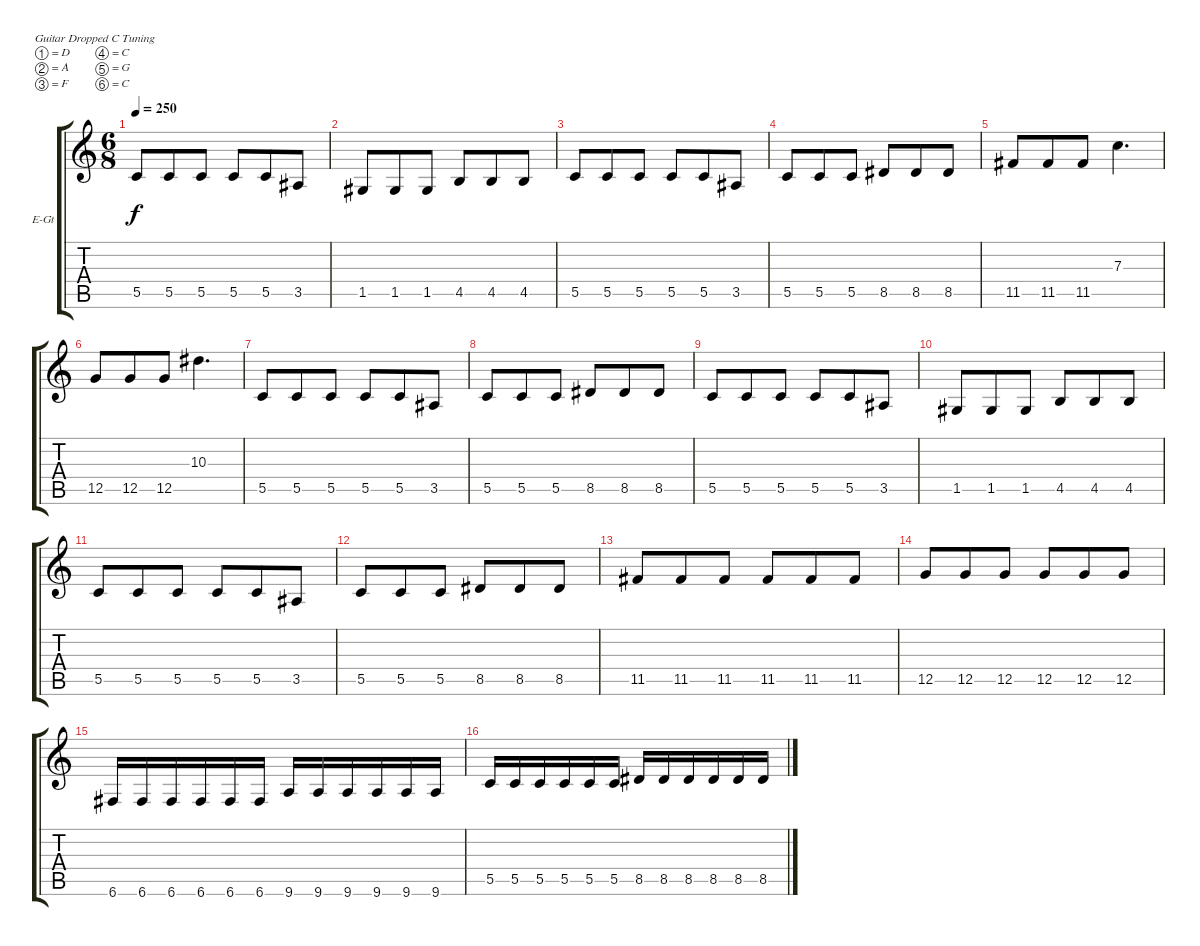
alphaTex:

\defaultSystemsLayout 4
\bracketExtendMode groupsimilarinstruments
\firstSystemTrackNameOrientation horizontal
\otherSystemsTrackNameOrientation horizontal
\track ("Chris Valenzuela " "E-Gt") {instrument distortionguitar}
\staff {score tabs}
\tuning (D4 A3 F3 C3 G2 C2)
\ts (6 8)
\tempo 250
\clef g2
\ks c
5.5.8{dy f} 5.5.8 5.5.8 5.5.8 5.5.8 3.5.8 |
1.5.8 1.5.8 1.5.8 4.5.8 4.5.8 4.5.8 |
5.5.8 5.5.8 5.5.8 5.5.8 5.5.8 3.5.8 |
5.5.8 5.5.8 5.5.8 8.5.8 8.5.8 8.5.8 |
11.5.8 11.5.8 11.5.8 7.3.4{d} |
12.5.8 12.5.8 12.5.8 10.3.4{d} |
5.5.8 5.5.8 5.5.8 5.5.8 5.5.8 3.5.8 |
5.5.8 5.5.8 5.5.8 8.5.8 8.5.8 8.5.8 |
5.5.8 5.5.8 5.5.8 5.5.8 5.5.8 3.5.8 |
1.5.8 1.5.8 1.5.8 4.5.8 4.5.8 4.5.8 |
5.5.8 5.5.8 5.5.8 5.5.8 5.5.8 3.5.8 |
5.5.8 5.5.8 5.5.8 8.5.8 8.5.8 8.5.8 |
11.5.8 11.5.8 11.5.8 11.5.8 11.5.8 11.5.8 |
12.5.8 12.5.8 12.5.8 12.5.8 12.5.8 12.5.8 |
6.6.16 6.6.16 6.6.16 6.6.16 6.6.16 6.6.16 9.6.16 9.6.16 9.6.16 9.6.16 9.6.16 9.6.16 |
5.5.16 5.5.16 5.5.16 5.5.16 5.5.16 5.5.16 8.5.16 8.5.16 8.5.16 8.5.16 8.5.16 8.5.16
